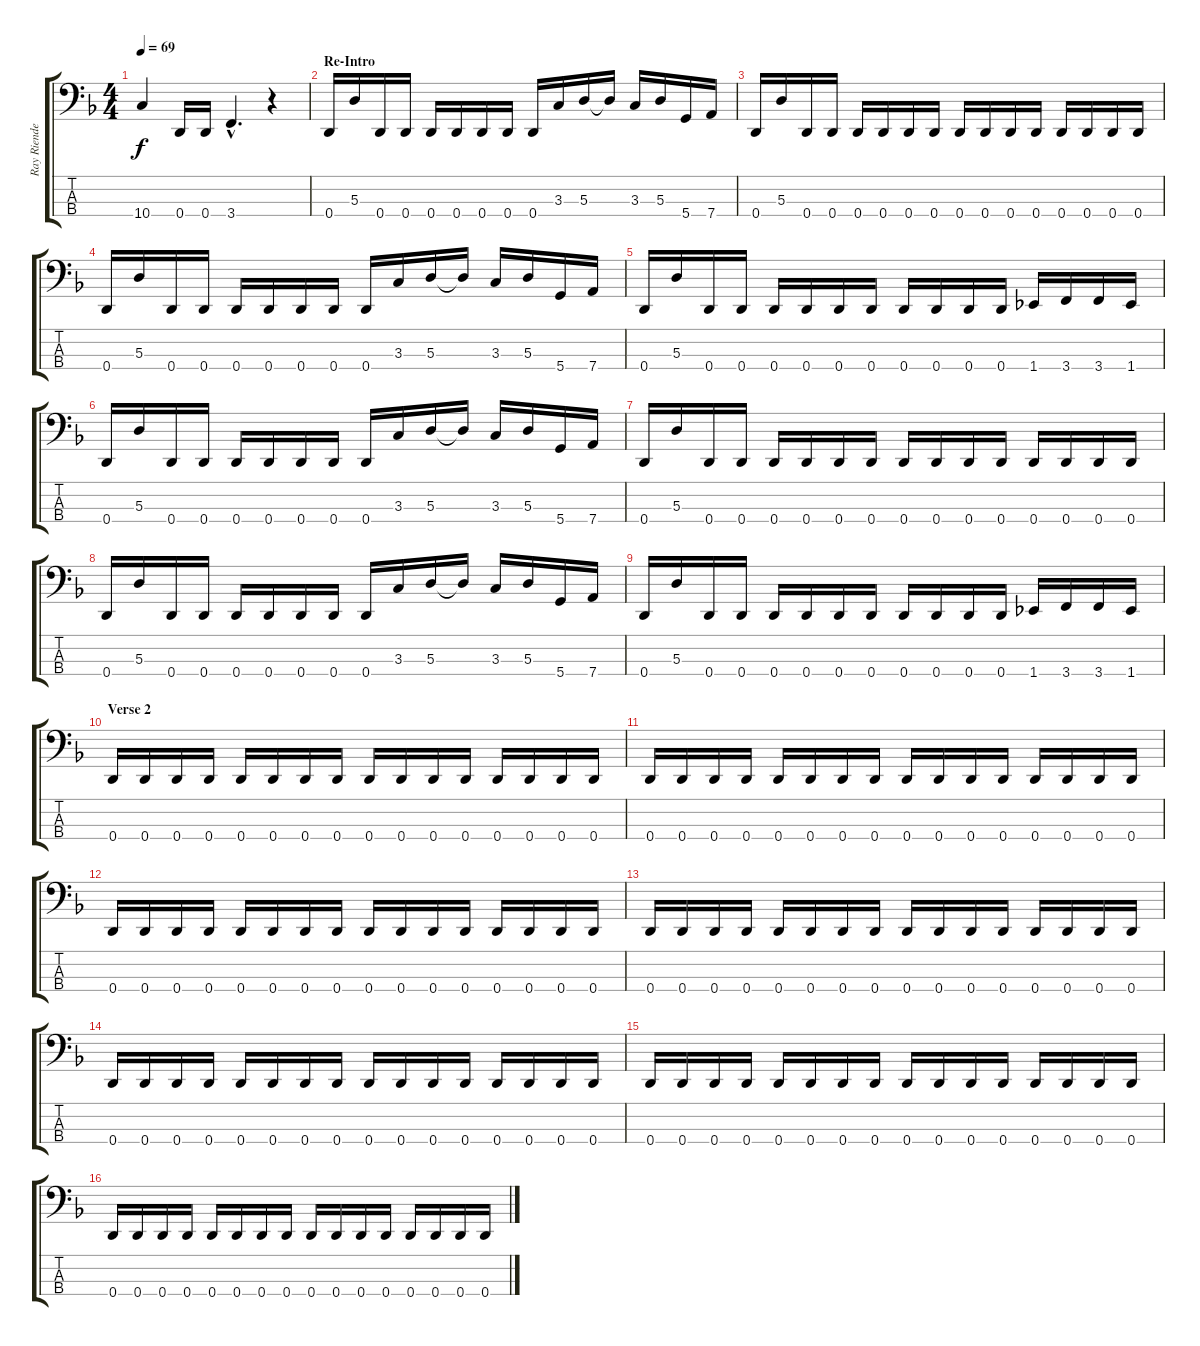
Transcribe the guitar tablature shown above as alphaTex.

\track ("Ray Riendeau" "Ray Riende") {instrument electricbassfinger}
\staff {score tabs}
\tuning (G2 D2 A1 D1) {hide}
\ts (4 4)
\tempo 69
\clef f4
\ks dminor
10.4.4{dy f} 0.4.16 0.4.16 3.4{hac}.4{d} r.4 |
\section ("" "Re-Intro")
0.4.16 5.3.16 0.4.16 0.4.16 0.4.16 0.4.16 0.4.16 0.4.16 0.4.16 3.3.16 5.3.16 5.3{t}.16 3.3.16 5.3.16 5.4.16 7.4.16 |
0.4.16 5.3.16 0.4.16 0.4.16 0.4.16 0.4.16 0.4.16 0.4.16 0.4.16 0.4.16 0.4.16 0.4.16 0.4.16 0.4.16 0.4.16 0.4.16 |
0.4.16 5.3.16 0.4.16 0.4.16 0.4.16 0.4.16 0.4.16 0.4.16 0.4.16 3.3.16 5.3.16 5.3{t}.16 3.3.16 5.3.16 5.4.16 7.4.16 |
0.4.16 5.3.16 0.4.16 0.4.16 0.4.16 0.4.16 0.4.16 0.4.16 0.4.16 0.4.16 0.4.16 0.4.16 1.4.16 3.4.16 3.4.16 1.4.16 |
0.4.16 5.3.16 0.4.16 0.4.16 0.4.16 0.4.16 0.4.16 0.4.16 0.4.16 3.3.16 5.3.16 5.3{t}.16 3.3.16 5.3.16 5.4.16 7.4.16 |
0.4.16 5.3.16 0.4.16 0.4.16 0.4.16 0.4.16 0.4.16 0.4.16 0.4.16 0.4.16 0.4.16 0.4.16 0.4.16 0.4.16 0.4.16 0.4.16 |
0.4.16 5.3.16 0.4.16 0.4.16 0.4.16 0.4.16 0.4.16 0.4.16 0.4.16 3.3.16 5.3.16 5.3{t}.16 3.3.16 5.3.16 5.4.16 7.4.16 |
0.4.16 5.3.16 0.4.16 0.4.16 0.4.16 0.4.16 0.4.16 0.4.16 0.4.16 0.4.16 0.4.16 0.4.16 1.4.16 3.4.16 3.4.16 1.4.16 |
\section ("" "Verse 2")
0.4.16 0.4.16 0.4.16 0.4.16 0.4.16 0.4.16 0.4.16 0.4.16 0.4.16 0.4.16 0.4.16 0.4.16 0.4.16 0.4.16 0.4.16 0.4.16 |
0.4.16 0.4.16 0.4.16 0.4.16 0.4.16 0.4.16 0.4.16 0.4.16 0.4.16 0.4.16 0.4.16 0.4.16 0.4.16 0.4.16 0.4.16 0.4.16 |
0.4.16 0.4.16 0.4.16 0.4.16 0.4.16 0.4.16 0.4.16 0.4.16 0.4.16 0.4.16 0.4.16 0.4.16 0.4.16 0.4.16 0.4.16 0.4.16 |
0.4.16 0.4.16 0.4.16 0.4.16 0.4.16 0.4.16 0.4.16 0.4.16 0.4.16 0.4.16 0.4.16 0.4.16 0.4.16 0.4.16 0.4.16 0.4.16 |
0.4.16 0.4.16 0.4.16 0.4.16 0.4.16 0.4.16 0.4.16 0.4.16 0.4.16 0.4.16 0.4.16 0.4.16 0.4.16 0.4.16 0.4.16 0.4.16 |
0.4.16 0.4.16 0.4.16 0.4.16 0.4.16 0.4.16 0.4.16 0.4.16 0.4.16 0.4.16 0.4.16 0.4.16 0.4.16 0.4.16 0.4.16 0.4.16 |
0.4.16 0.4.16 0.4.16 0.4.16 0.4.16 0.4.16 0.4.16 0.4.16 0.4.16 0.4.16 0.4.16 0.4.16 0.4.16 0.4.16 0.4.16 0.4.16
